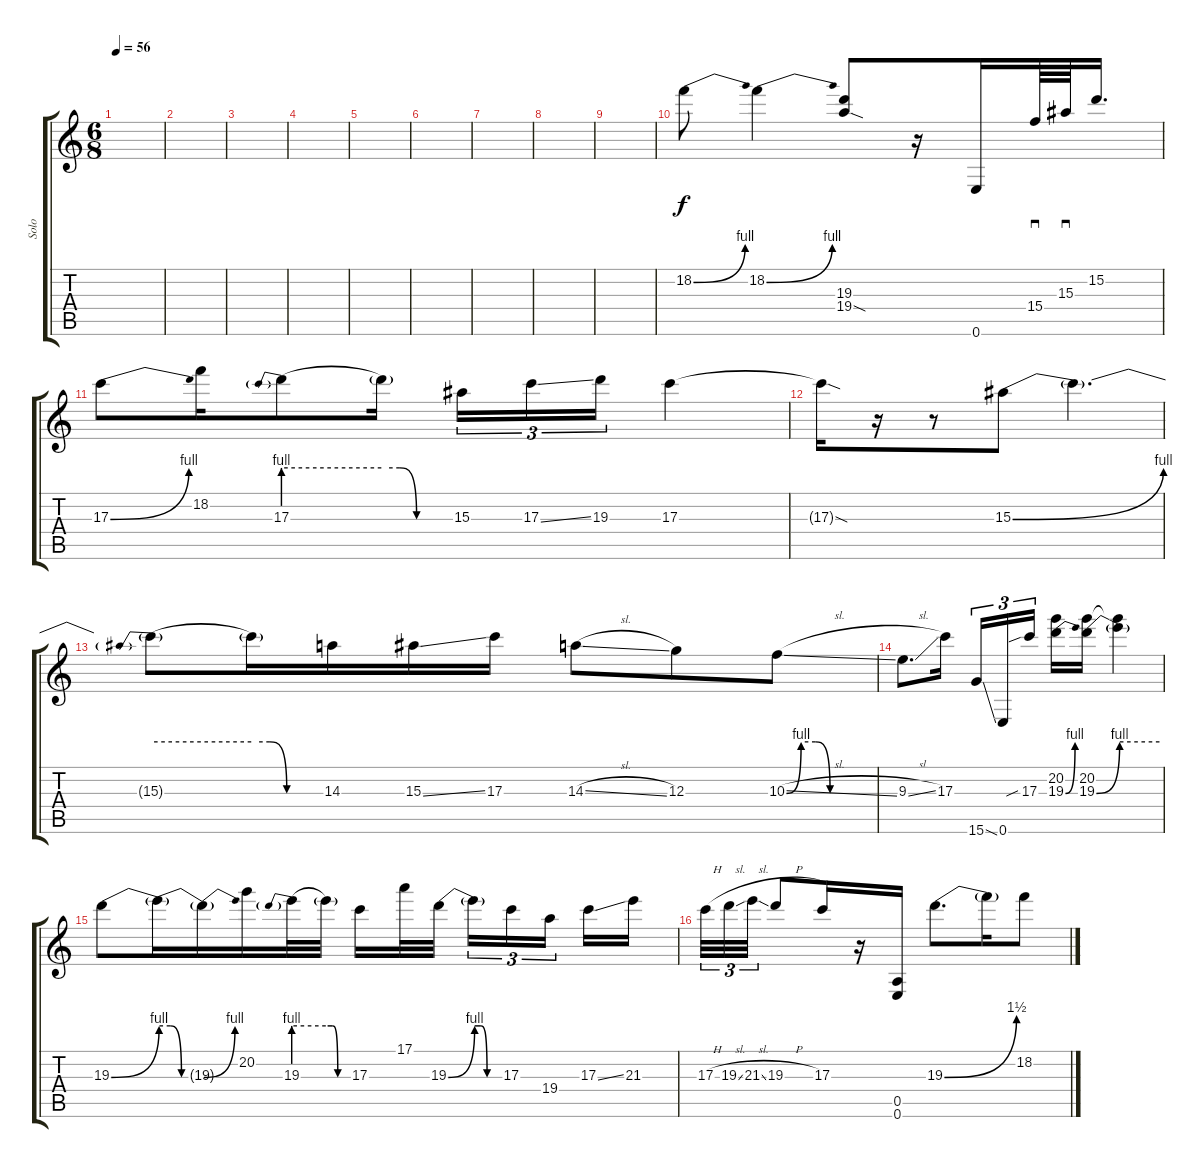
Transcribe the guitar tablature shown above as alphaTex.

\track ("Solo" "Solo") {instrument distortionguitar}
\staff {score tabs}
\tuning (E4 B3 G3 D3 A2 E2) {hide}
\ts (6 8)
\tempo 56
\clef g2
\ks c
|
|
|
|
|
|
|
|
|
18.2{be (bend 0 0 60 4)}.8 18.2{be (bend 0 0 60 4)}.4 (19.3 19.4{sod}).8 r.16 0.6.16 15.4.64{sd} 15.3.64{sd} 15.2.16{d} |
17.3{be (bend 0 0 60 4)}.8 18.2.16 17.3{be (prebend 0 4 60 4)}.8 17.3{be (custom 0 4 15 4 30 0 60 0) t}.16 15.3.16{tu (3 2)} 17.3{ss}.16{tu (3 2)} 19.3.16{tu (3 2)} 17.3.4 |
17.3{sod t}.16 r.16 r.8 15.3{be (bend 0 0 60 4)}.8 15.3{t}.4{d} |
15.3{be (prebend 0 4 60 4) t}.8 15.3{be (custom 0 4 15 4 30 0 60 0) t}.16 14.3.16 15.3{ss}.16 17.3.16 14.3{sl}.8 12.3.8 10.3{be (custom 0 0 10 4 20 4 30 0 60 0) sl}.8 |
9.3{sl}.8{d} 17.3.16{beam splitsecondary} 15.6{ss}.16{tu (3 2)} 0.6.16{tu (3 2)} 17.3{sib}.16{tu (3 2)} (20.2 19.3{be (bend 0 0 60 4)}).16 (20.2 19.3{be (bend 0 0 60 4)}).16 (20.2{t} 19.3{be (hold 0 4 60 4) t}).4 |
19.3{be (bend 0 0 60 4)}.8 19.3{be (custom 0 4 15 4 30 0 60 0) t}.16 19.3{be (bend 0 0 60 4) t}.16 20.2.16 19.3{be (prebend 0 4 60 4)}.32 19.3{be (custom 0 4 15 4 30 0 60 0) t}.32 17.3.16 17.1.32 19.3{be (bend 0 0 60 4)}.32{beam splitsecondary} 19.3{be (custom 0 4 15 4 30 0 60 0) t}.16{tu (3 2)} 17.3.16{tu (3 2)} 19.4.16{tu (3 2) beam splitsecondary} 17.3{ss}.16 21.3.16 |
17.3{h}.32{tu (3 2)} 19.3{sl}.32{tu (3 2)} 21.3{sl}.32{tu (3 2)} 19.3{h}.8 17.3.16 r.16 (0.5 0.6).16 19.3{be (bend 0 0 60 6)}.8{d} 19.3{t}.16 18.2.8
